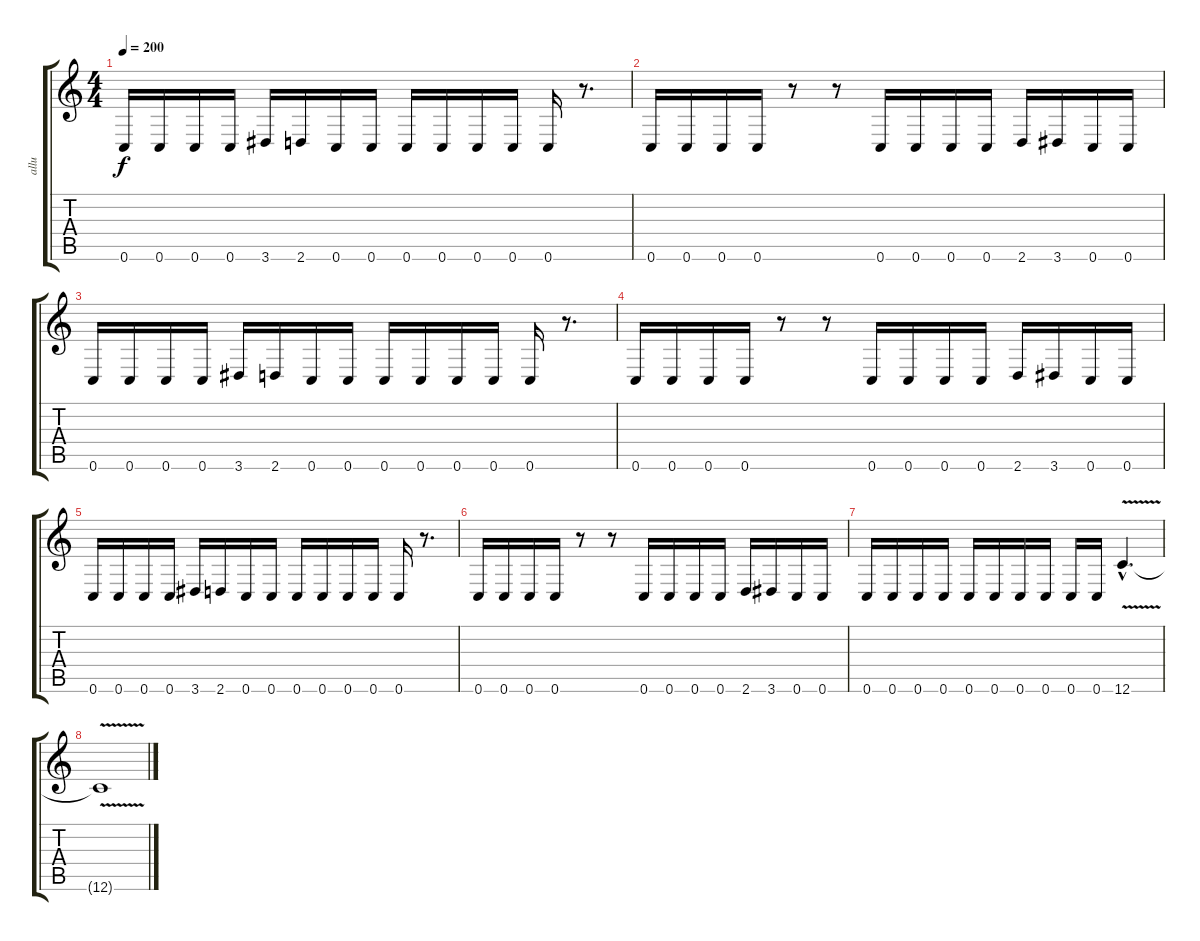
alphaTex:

\track ("allu" "allu") {instrument distortionguitar}
\staff {score tabs}
\tuning (D4 A3 F3 C3 G2 C2) {hide}
\ts (4 4)
\tempo 200
\clef g2
\ks c
0.6.16{dy f} 0.6.16 0.6.16 0.6.16 3.6.16 2.6.16 0.6.16 0.6.16 0.6.16 0.6.16 0.6.16 0.6.16 0.6.16 r.8{d} |
0.6.16 0.6.16 0.6.16 0.6.16 r.8 r.8 0.6.16 0.6.16 0.6.16 0.6.16 2.6.16 3.6.16 0.6.16 0.6.16 |
0.6.16 0.6.16 0.6.16 0.6.16 3.6.16 2.6.16 0.6.16 0.6.16 0.6.16 0.6.16 0.6.16 0.6.16 0.6.16 r.8{d} |
0.6.16 0.6.16 0.6.16 0.6.16 r.8 r.8 0.6.16 0.6.16 0.6.16 0.6.16 2.6.16 3.6.16 0.6.16 0.6.16 |
0.6.16 0.6.16 0.6.16 0.6.16 3.6.16 2.6.16 0.6.16 0.6.16 0.6.16 0.6.16 0.6.16 0.6.16 0.6.16 r.8{d} |
0.6.16 0.6.16 0.6.16 0.6.16 r.8 r.8 0.6.16 0.6.16 0.6.16 0.6.16 2.6.16 3.6.16 0.6.16 0.6.16 |
0.6.16 0.6.16 0.6.16 0.6.16 0.6.16 0.6.16 0.6.16 0.6.16 0.6.16 0.6.16 12.6{v hac}.4{d} |
12.6{t}.1
